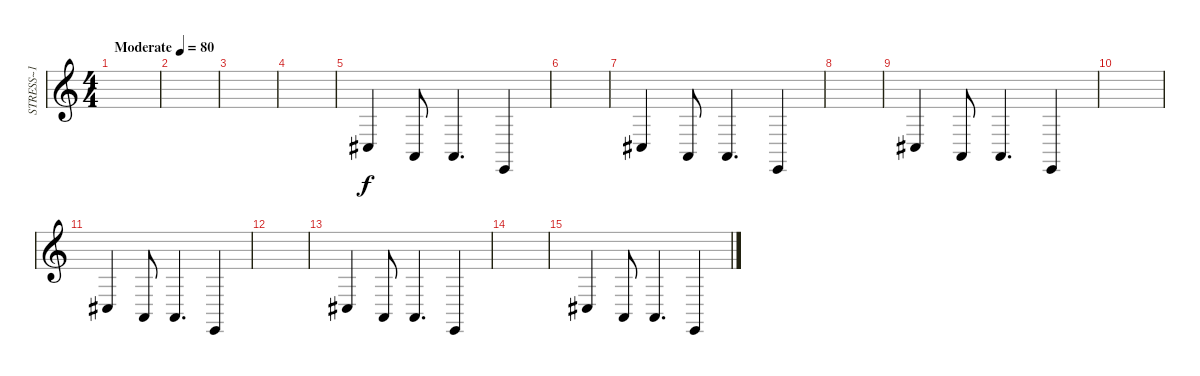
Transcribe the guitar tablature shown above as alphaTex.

\track ("STRESS~1" "STRESS~1") {instrument stringensemble1}
\staff {score}
\tuning (Eb4 Bb3 Gb3 Db3 Ab2 Eb2) {hide}
\ts (4 4)
\tempo (80 "Moderate")
\clef g2
\ks c
|
|
|
|
5.5.4 1.5.8 1.5.4{d} 1.6.4 |
|
5.5.4 1.5.8 1.5.4{d} 1.6.4 |
|
5.5.4 1.5.8 1.5.4{d} 1.6.4 |
|
5.5.4 1.5.8 1.5.4{d} 1.6.4 |
|
5.5.4 1.5.8 1.5.4{d} 1.6.4 |
|
5.5.4 1.5.8 1.5.4{d} 1.6.4
